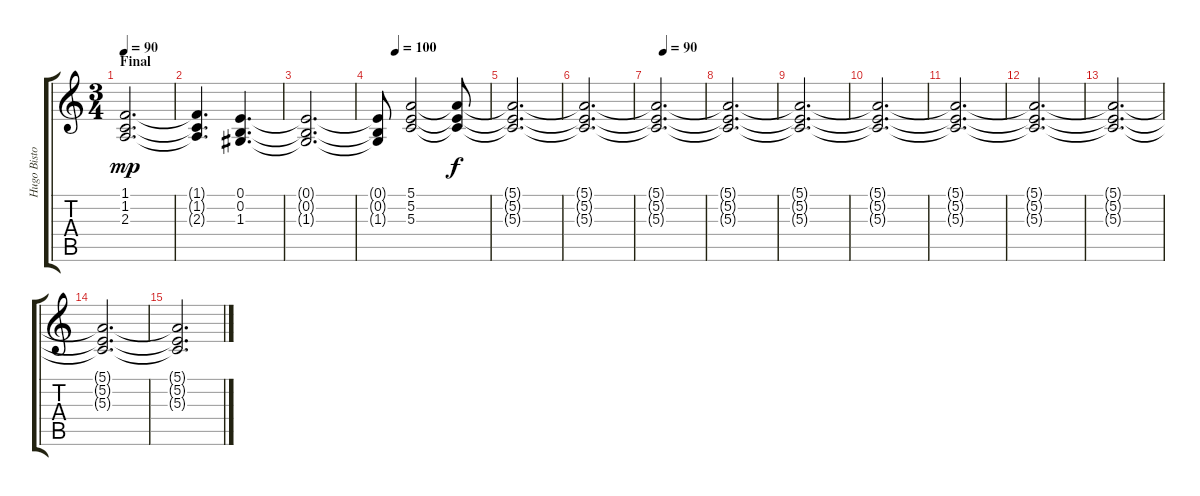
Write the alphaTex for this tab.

\track ("Hugo Bistolfi voces" "Hugo Bisto") {instrument pad4choir}
\staff {score tabs}
\tuning (E4 B3 G3 D3 A2 E2) {hide}
\ts (3 4)
\section ("" "Final")
\tempo 90
\clef g2
\ks c
(1.1 1.2 2.3).2{d dy mp} |
(1.1{t} 1.2{t} 2.3{t}).4{d} (0.1 0.2 1.3).4{d} |
(0.1{t} 0.2{t} 1.3{t}).2{d} |
\tempo (100 0.16666666666666666)
(0.1{t} 0.2{t} 1.3{t}).8 (5.1 5.2 5.3).2 (5.1{t} 5.2{t} 5.3{t}).8{dy f} |
(5.1{t} 5.2{t} 5.3{t}).2{d} |
(5.1{t} 5.2{t} 5.3{t}).2{d} |
\tempo (90 0.16666666666666666)
(5.1{t} 5.2{t} 5.3{t}).2{d} |
(5.1{t} 5.2{t} 5.3{t}).2{d volume 10} |
(5.1{t} 5.2{t} 5.3{t}).2{d} |
(5.1{t} 5.2{t} 5.3{t}).2{d volume 1} |
(5.1{t} 5.2{t} 5.3{t}).2{d} |
(5.1{t} 5.2{t} 5.3{t}).2{d} |
(5.1{t} 5.2{t} 5.3{t}).2{d} |
(5.1{t} 5.2{t} 5.3{t}).2{d} |
(5.1{t} 5.2{t} 5.3{t}).2{d}
